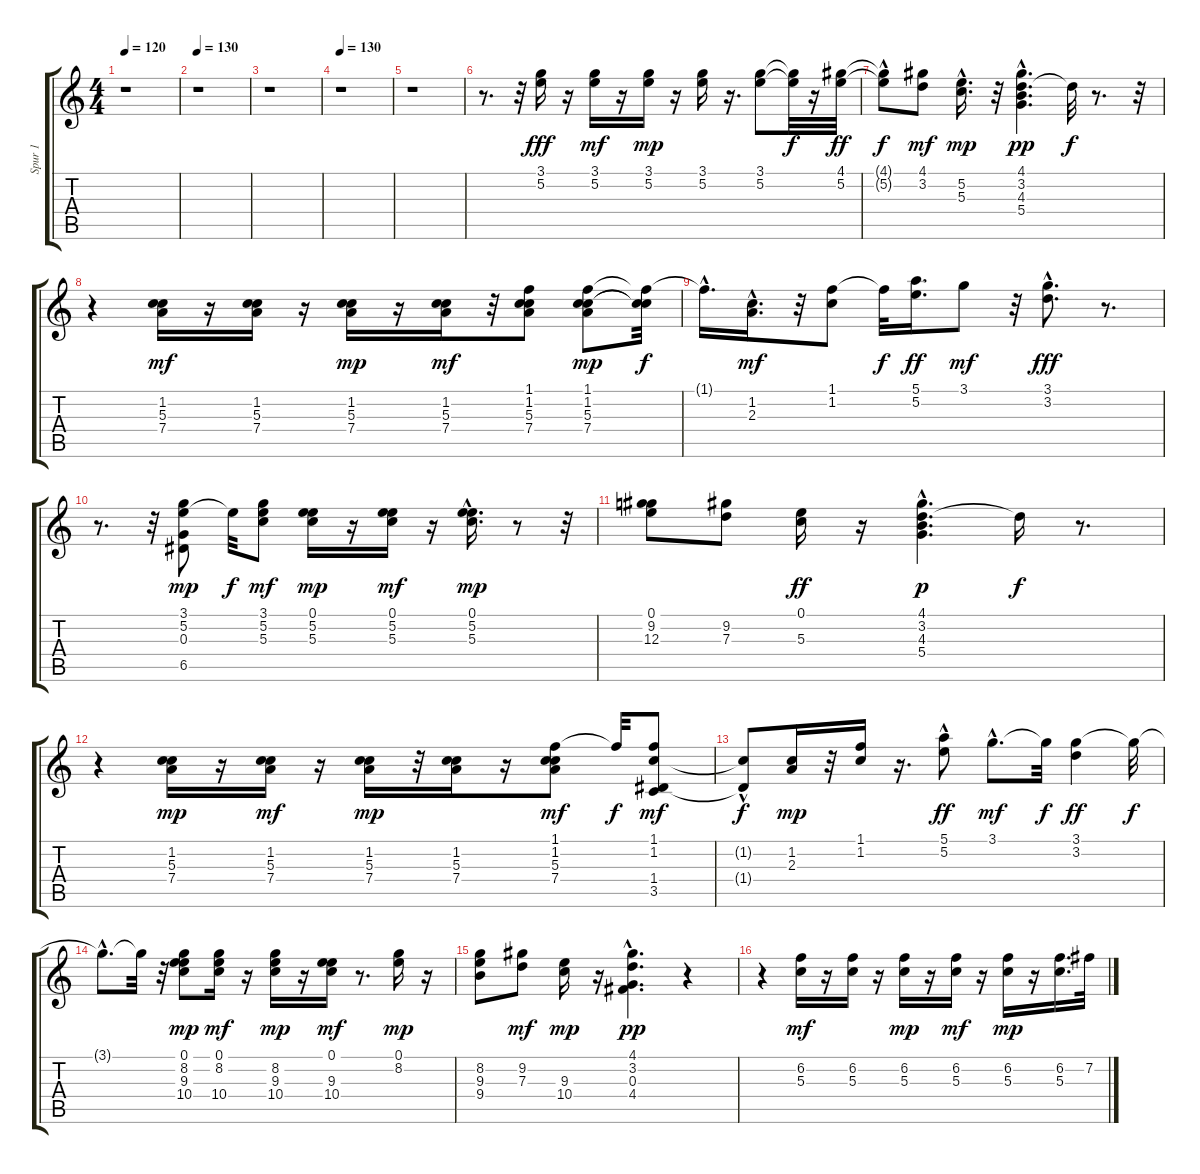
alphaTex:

\track ("Spur 1" "Spur 1") {instrument acousticguitarsteel}
\staff {score tabs}
\tuning (E4 B3 G3 D3 A2 E2) {hide}
\ts (4 4)
\tempo 120
\clef g2
\ks c
r.1{dy fff instrument acousticguitarsteel} |
\tempo 130
r.1 |
r.1 |
\tempo 130
r.1 |
r.1 |
r.8{d} r.32 (3.1 5.2).16 r.16 (3.1 5.2).16{dy mf} r.16 (3.1 5.2).16{dy mp} r.16 (3.1 5.2).16 r.16{d} (3.1 5.2).8 (3.1{t} 5.2{t}).32{dy f} r.16 (4.1 5.2).32{dy ff} |
(4.1{hac t} 5.2{t}).8{dy f} (4.1 3.2).8{dy mf} (5.2{hac} 5.3{hac}).16{d dy mp} r.32 (4.1 3.2{hac} 4.3 5.4).4{d dy pp} 3.2{t}.32{dy f} r.8{d} r.32 |
r.4 (1.2 5.3 7.4).16{dy mf} r.16 (1.2 5.3 7.4).16 r.16 (1.2 5.3 7.4).16{dy mp} r.16 (1.2 5.3 7.4).16{dy mf} r.32 (1.1 1.2 5.3 7.4).8 (1.1 1.2 5.3 7.4).8{dy mp} (1.1{t} 1.2{t} 5.3{t}).32{dy f} |
1.1{hac t}.16{d} (1.2{hac} 2.3{hac}).16{d dy mf} r.32 (1.1 1.2).8 1.1{t}.32{dy f} (5.1 5.2).16{d dy ff} 3.1.8{dy mf} r.32 (3.1{hac} 3.2{hac}).8{d dy fff} r.8{d} |
r.8{d} r.32 (3.1 5.2 0.3 6.5).8{dy mp} 5.2{t}.32{dy f} (3.1 5.2 5.3).8{dy mf} (0.1 5.2 5.3).16{dy mp} r.16 (0.1 5.2 5.3).16{dy mf} r.16 (0.1{hac} 5.2{hac} 5.3{hac}).16{d dy mp} r.8 r.32 |
(0.1 9.2 12.3).8 (9.2 7.3).8 (0.1 5.3).16{dy ff} r.16 (4.1 3.2{hac} 4.3 5.4).4{d dy p} 3.2{t}.16{dy f} r.8{d} |
r.4 (1.2 5.3 7.4).16{dy mp} r.16 (1.2 5.3 7.4).16{dy mf} r.16 (1.2 5.3 7.4).16{dy mp} r.32 (1.2 5.3 7.4).16 r.16 (1.1 1.2 5.3 7.4).8{dy mf} 1.1{t}.32{dy f} (1.1 1.2 1.4 3.5).8{dy mf} |
(1.2{t} 1.4{hac t}).8{dy f} (1.2 2.3).16{dy mp} r.32 (1.1 1.2).16 r.16{d} (5.1 5.2{hac}).8{dy ff} 3.1{hac}.8{d dy mf} 3.1{t}.32{dy f} (3.1 3.2).4{dy ff} 3.1{t}.32{dy f} |
3.1{hac t}.8{d} 3.1{t}.32 r.32 (0.1 8.2 9.3 10.4).8{dy mp} (0.1 8.2 10.4).16{dy mf} r.16 (8.2 9.3 10.4).16{dy mp} r.16 (0.1 9.3 10.4).16{dy mf} r.8{d} (0.1 8.2).16{dy mp} r.16 |
(8.2 9.3 9.4).8 (9.2 7.3).8{dy mf} (9.3 10.4).16{dy mp} r.16 (4.1 3.2{hac} 0.3 4.4).4{d dy pp} r.4 |
r.4 (6.2 5.3).16{dy mf} r.16 (6.2 5.3).16 r.16 (6.2 5.3).16{dy mp} r.16 (6.2 5.3).16{dy mf} r.16 (6.2 5.3).16{dy mp} r.16 (6.2 5.3).16{d} 7.2.32
